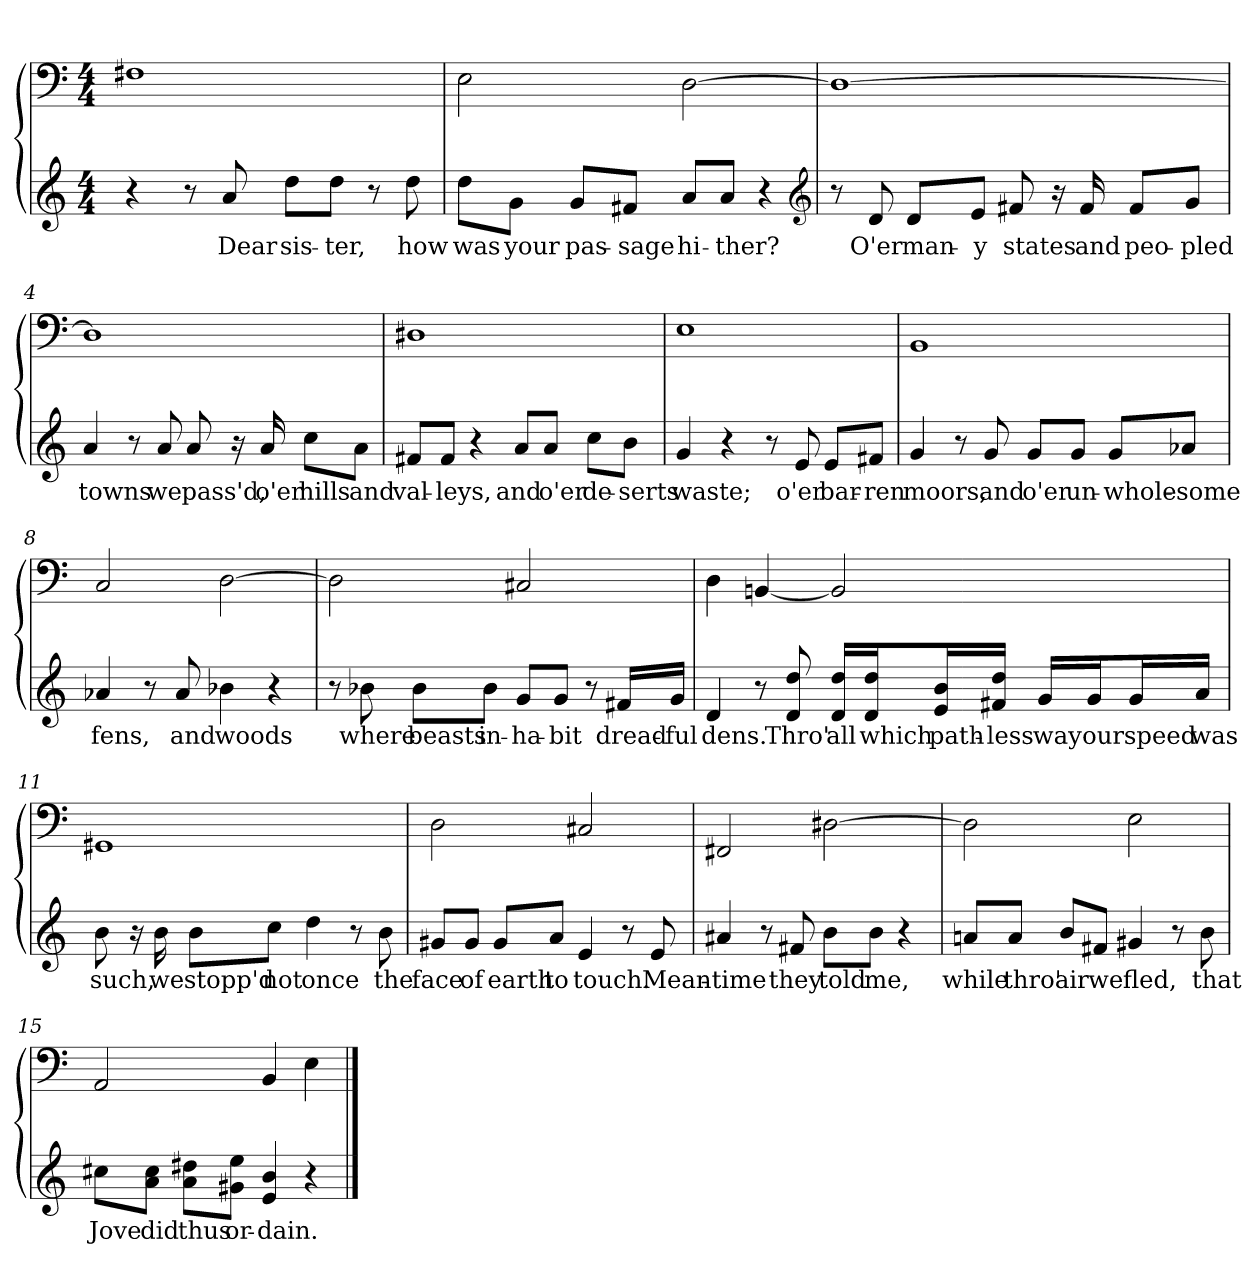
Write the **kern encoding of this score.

**kern	**text	**kern
*part1	*part1	*part1
*staff2	*staff2	*staff1
*clefG2	*	*clefF4
*k[]	*	*k[]
*a:	*	*a:
*M4/4	*	*M4/4
=1	=1	=1
4r	.	1F#X\
8r	.	.
8a/	Dear	.
8dd\L	sis-	.
8dd\J	-ter,	.
8r	.	.
8dd\	how	.
=2	=2	=2
8dd\L	was	2E\
8g\J	your	.
8g/L	pas-	.
8f#X/J	-sage	.
8a/L	hi-	[2D\
8a/J	-ther?	.
4r	.	.
*clefG2	*	*
=3	=3	=3
8r	.	1D\_
8d/	O'er	.
8d/L	man-	.
8e/J	-y	.
8f#X/	states	.
16r	.	.
16f#/	and	.
8f#/L	peo-	.
8g/J	-pled	.
=4	=4	=4
4a/	towns	1D\]
8r	.	.
8a/	we	.
8a/	pass'd,	.
16r	.	.
16a/	o'er	.
8cc\L	hills	.
8a\J	and	.
=5	=5	=5
8f#X/L	val-	1D#X\
8f#/J	-leys,	.
4r	.	.
8a/L	and	.
8a/J	o'er	.
8cc\L	de-	.
8b\J	-serts	.
=6	=6	=6
4g/	waste;	1E\
4r	.	.
8r	.	.
8e/	o'er	.
8e/L	bar-	.
8f#X/J	-ren	.
=7	=7	=7
4g/	moors,	1BB/
8r	.	.
8g/	and	.
8g/L	o'er	.
8g/J	un-	.
8g/L	-whole-	.
8a-X/J	-some	.
=8	=8	=8
4a-X/	fens,	2C/
8r	.	.
8a-/	and	.
4b-X\	woods	[2D\
4r	.	.
=9	=9	=9
8r	.	2D\]
8b-X\	where	.
8b-\L	beasts	.
8b-\J	in-	.
8g/L	-ha-	2C#X/
8g/J	-bit	.
8r	.	.
16f#X/LL	dread-	.
16g/JJ	-ful	.
=10	=10	=10
4d/	dens.	4D\
8r	.	[4BBn/
8d/ 8dd/	Thro'	.
16d/ 16dd/LL	all	2BB/]
16d/ 16dd/J	which	.
16e/ 16b/L	path-	.
16f#X/ 16dd/JJ	-less	.
16g/LL	way	.
16g/J	our	.
16g/L	speed	.
16a/JJ	was	.
=11	=11	=11
8b\	such,	1GG#X/
16r	.	.
16b\	we	.
8b\L	stopp'd	.
8cc\J	not	.
4dd\	once	.
8r	.	.
8b\	the	.
=12	=12	=12
8g#X/L	face	2D\
8g#/J	of	.
8g#/L	earth	.
8a/J	to	.
4e/	touch.	2C#X/
8r	.	.
8e/	Mean-	.
=13	=13	=13
4a#X/	-time	2FF#X/
8r	.	.
8f#X/	they	.
8b\L	told	[2D#X\
8b\J	me,	.
4r	.	.
=14	=14	=14
8an/L	while	2D#\]
8a/J	thro'	.
8b/L	air	.
8f#X/J	we	.
4g#X/	fled,	2E\
8r	.	.
8b\	that	.
=15	=15	=15
8cc#X\L	Jove	2AA/
8a\ 8cc#\J	did	.
8a\ 8dd#X\L	thus	.
8g#X\ 8ee\J	or-	.
4e/ 4b/	-dain.	4BB/
4r	.	4E\
==	==	==
*-	*-	*-
